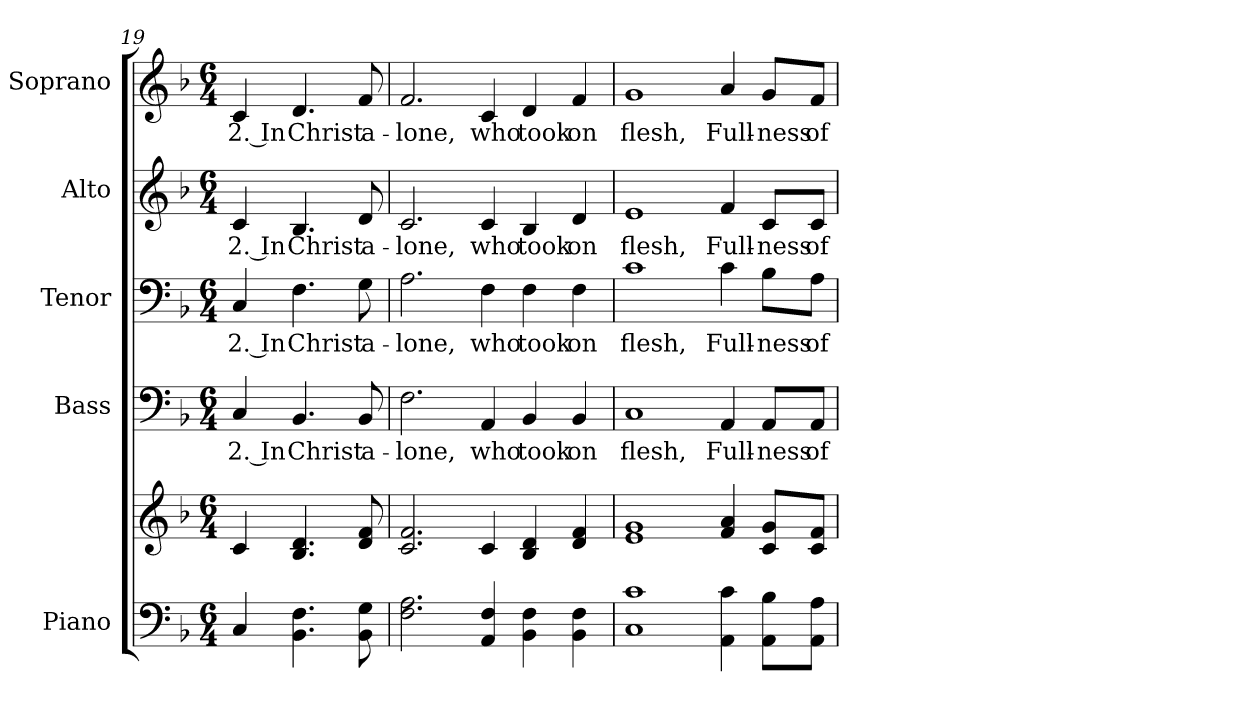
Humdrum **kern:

**kern	**kern	**kern	**text	**kern	**text	**kern	**text	**kern	**text
*part5	*part5	*part4	*part4	*part3	*part3	*part2	*part2	*part1	*part1
*staff6	*staff5	*staff4	*staff4	*staff3	*staff3	*staff2	*staff2	*staff1	*staff1
*I"Piano	*	*I"Bass	*	*I"Tenor	*	*I"Alto	*	*I"Soprano	*
*I'Pno.	*	*I'B.	*	*	*	*I'A.	*	*I'S.	*
!!LO:PB:g=z
*clefF4	*clefG2	*clefF4	*	*clefF4	*	*clefG2	*	*clefG2	*
*k[b-]	*k[b-]	*k[b-]	*	*k[b-]	*	*k[b-]	*	*k[b-]	*
*F:	*F:	*F:	*	*F:	*	*F:	*	*F:	*
*M6/4	*M6/4	*M6/4	*	*M6/4	*	*M6/4	*	*M6/4	*
=19	=19	=19	=19	=19	=19	=19	=19	=19	=19
!	!	!	!LO:LY:b:color=#000000	!	!	!	!	!	!
!	!	!	!	!	!LO:LY:b:color=#000000	!	!	!	!
!	!	!	!	!	!	!	!LO:LY:b:color=#000000	!	!
!	!	!	!	!	!	!	!	!	!LO:LY:b:color=#000000
4Ci/	4ci/	4Ci/	2. In	4Ci/	2. In	4ci/	2. In	4ci/	2. In
!	!	!	!LO:LY:b:color=#000000	!	!	!	!	!	!
!	!	!	!	!	!LO:LY:b:color=#000000	!	!	!	!
!	!	!	!	!	!	!	!LO:LY:b:color=#000000	!	!
!	!	!	!	!	!	!	!	!	!LO:LY:b:color=#000000
4.BB-i\ 4.Fi	4.B-i/ 4.di	4.BB-i/	Christ	4.Fi\	Christ	4.B-i/	Christ	4.di/	Christ
!	!	!	!LO:LY:b:color=#000000	!	!	!	!	!	!
!	!	!	!	!	!LO:LY:b:color=#000000	!	!	!	!
!	!	!	!	!	!	!	!LO:LY:b:color=#000000	!	!
!	!	!	!	!	!	!	!	!	!LO:LY:b:color=#000000
8BB-i\ 8Gi	8di/ 8fi	8BB-i/	a-	8Gi\	a-	8di/	a-	8fi/	a-
=20	=20	=20	=20	=20	=20	=20	=20	=20	=20
!	!	!	!LO:LY:b:color=#000000	!	!	!	!	!	!
!	!	!	!	!	!LO:LY:b:color=#000000	!	!	!	!
!	!	!	!	!	!	!	!LO:LY:b:color=#000000	!	!
!	!	!	!	!	!	!	!	!	!LO:LY:b:color=#000000
2.Fi\ 2.Ai	2.ci/ 2.fi	2.Fi\	-lone,	2.Ai\	-lone,	2.ci/	-lone,	2.fi/	-lone,
!	!	!	!LO:LY:b:color=#000000	!	!	!	!	!	!
!	!	!	!	!	!LO:LY:b:color=#000000	!	!	!	!
!	!	!	!	!	!	!	!LO:LY:b:color=#000000	!	!
!	!	!	!	!	!	!	!	!	!LO:LY:b:color=#000000
4AAi/ 4Fi	4ci/	4AAi/	who	4Fi\	who	4ci/	who	4ci/	who
!	!	!	!LO:LY:b:color=#000000	!	!	!	!	!	!
!	!	!	!	!	!LO:LY:b:color=#000000	!	!	!	!
!	!	!	!	!	!	!	!LO:LY:b:color=#000000	!	!
!	!	!	!	!	!	!	!	!	!LO:LY:b:color=#000000
4BB-i\ 4Fi	4B-i/ 4di	4BB-i/	took	4Fi\	took	4B-i/	took	4di/	took
!	!	!	!LO:LY:b:color=#000000	!	!	!	!	!	!
!	!	!	!	!	!LO:LY:b:color=#000000	!	!	!	!
!	!	!	!	!	!	!	!LO:LY:b:color=#000000	!	!
!	!	!	!	!	!	!	!	!	!LO:LY:b:color=#000000
4BB-i\ 4Fi	4di/ 4fi	4BB-i/	on	4Fi\	on	4di/	on	4fi/	on
=21	=21	=21	=21	=21	=21	=21	=21	=21	=21
!	!	!	!LO:LY:b:color=#000000	!	!	!	!	!	!
!	!	!	!	!	!LO:LY:b:color=#000000	!	!	!	!
!	!	!	!	!	!	!	!LO:LY:b:color=#000000	!	!
!	!	!	!	!	!	!	!	!	!LO:LY:b:color=#000000
1Ci 1ci	1ei 1gi	1Ci	flesh,	1ci	flesh,	1ei	flesh,	1gi	flesh,
!	!	!	!LO:LY:b:color=#000000	!	!	!	!	!	!
!	!	!	!	!	!LO:LY:b:color=#000000	!	!	!	!
!	!	!	!	!	!	!	!LO:LY:b:color=#000000	!	!
!	!	!	!	!	!	!	!	!	!LO:LY:b:color=#000000
4AAi\ 4ci	4fi/ 4ai	4AAi/	Full-	4ci\	Full-	4fi/	Full-	4ai/	Full-
!	!	!	!LO:LY:b:color=#000000	!	!	!	!	!	!
!	!	!	!	!	!LO:LY:b:color=#000000	!	!	!	!
!	!	!	!	!	!	!	!LO:LY:b:color=#000000	!	!
!	!	!	!	!	!	!	!	!	!LO:LY:b:color=#000000
8AAi\ 8B-i\L	8ci/ 8gi/L	8AAi/L	-ness	8B-i\L	-ness	8ci/L	-ness	8gi/L	-ness
!	!	!	!LO:LY:b:color=#000000	!	!	!	!	!	!
!	!	!	!	!	!LO:LY:b:color=#000000	!	!	!	!
!	!	!	!	!	!	!	!LO:LY:b:color=#000000	!	!
!	!	!	!	!	!	!	!	!	!LO:LY:b:color=#000000
8AAi\ 8Ai\J	8ci/ 8fi/J	8AAi/J	of	8Ai\J	of	8ci/J	of	8fi/J	of
=	=	=	=	=	=	=	=	=	=
*-	*-	*-	*-	*-	*-	*-	*-	*-	*-
